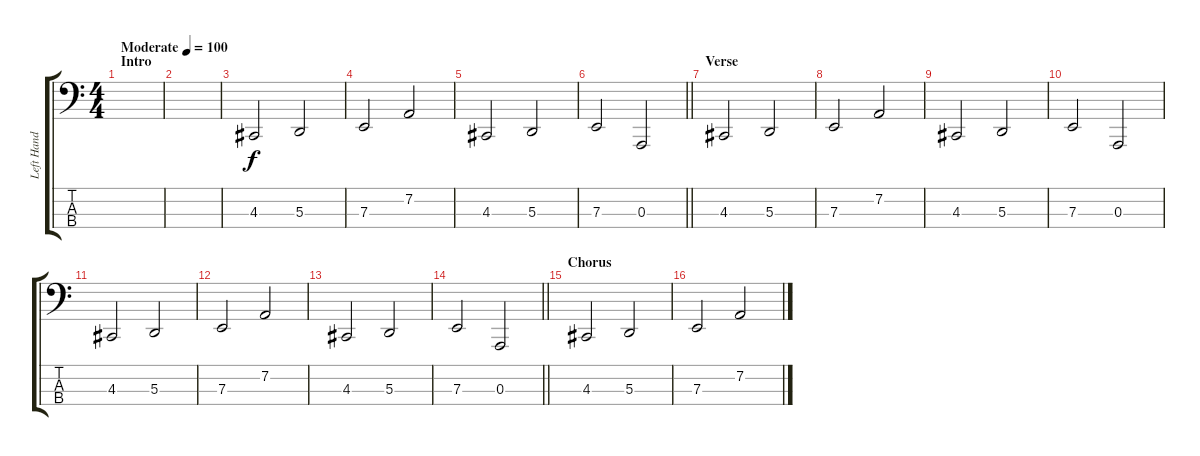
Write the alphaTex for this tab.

\track ("Left Hand" "Left Hand") {instrument lead2sawtooth}
\staff {score tabs}
\tuning (G2 D2 A1 E1) {hide}
\ts (4 4)
\section ("" "Intro")
\tempo (100 "Moderate")
\clef f4
\ks c
|
|
4.3.2 5.3.2 |
7.3.2 7.2.2 |
4.3.2 5.3.2 |
\barLineRight lightlight
7.3.2 0.3.2 |
\section ("" "Verse")
4.3.2 5.3.2 |
7.3.2 7.2.2 |
4.3.2 5.3.2 |
7.3.2 0.3.2 |
4.3.2 5.3.2 |
7.3.2 7.2.2 |
4.3.2 5.3.2 |
\barLineRight lightlight
7.3.2 0.3.2 |
\section ("" "Chorus")
4.3.2 5.3.2 |
7.3.2 7.2.2
